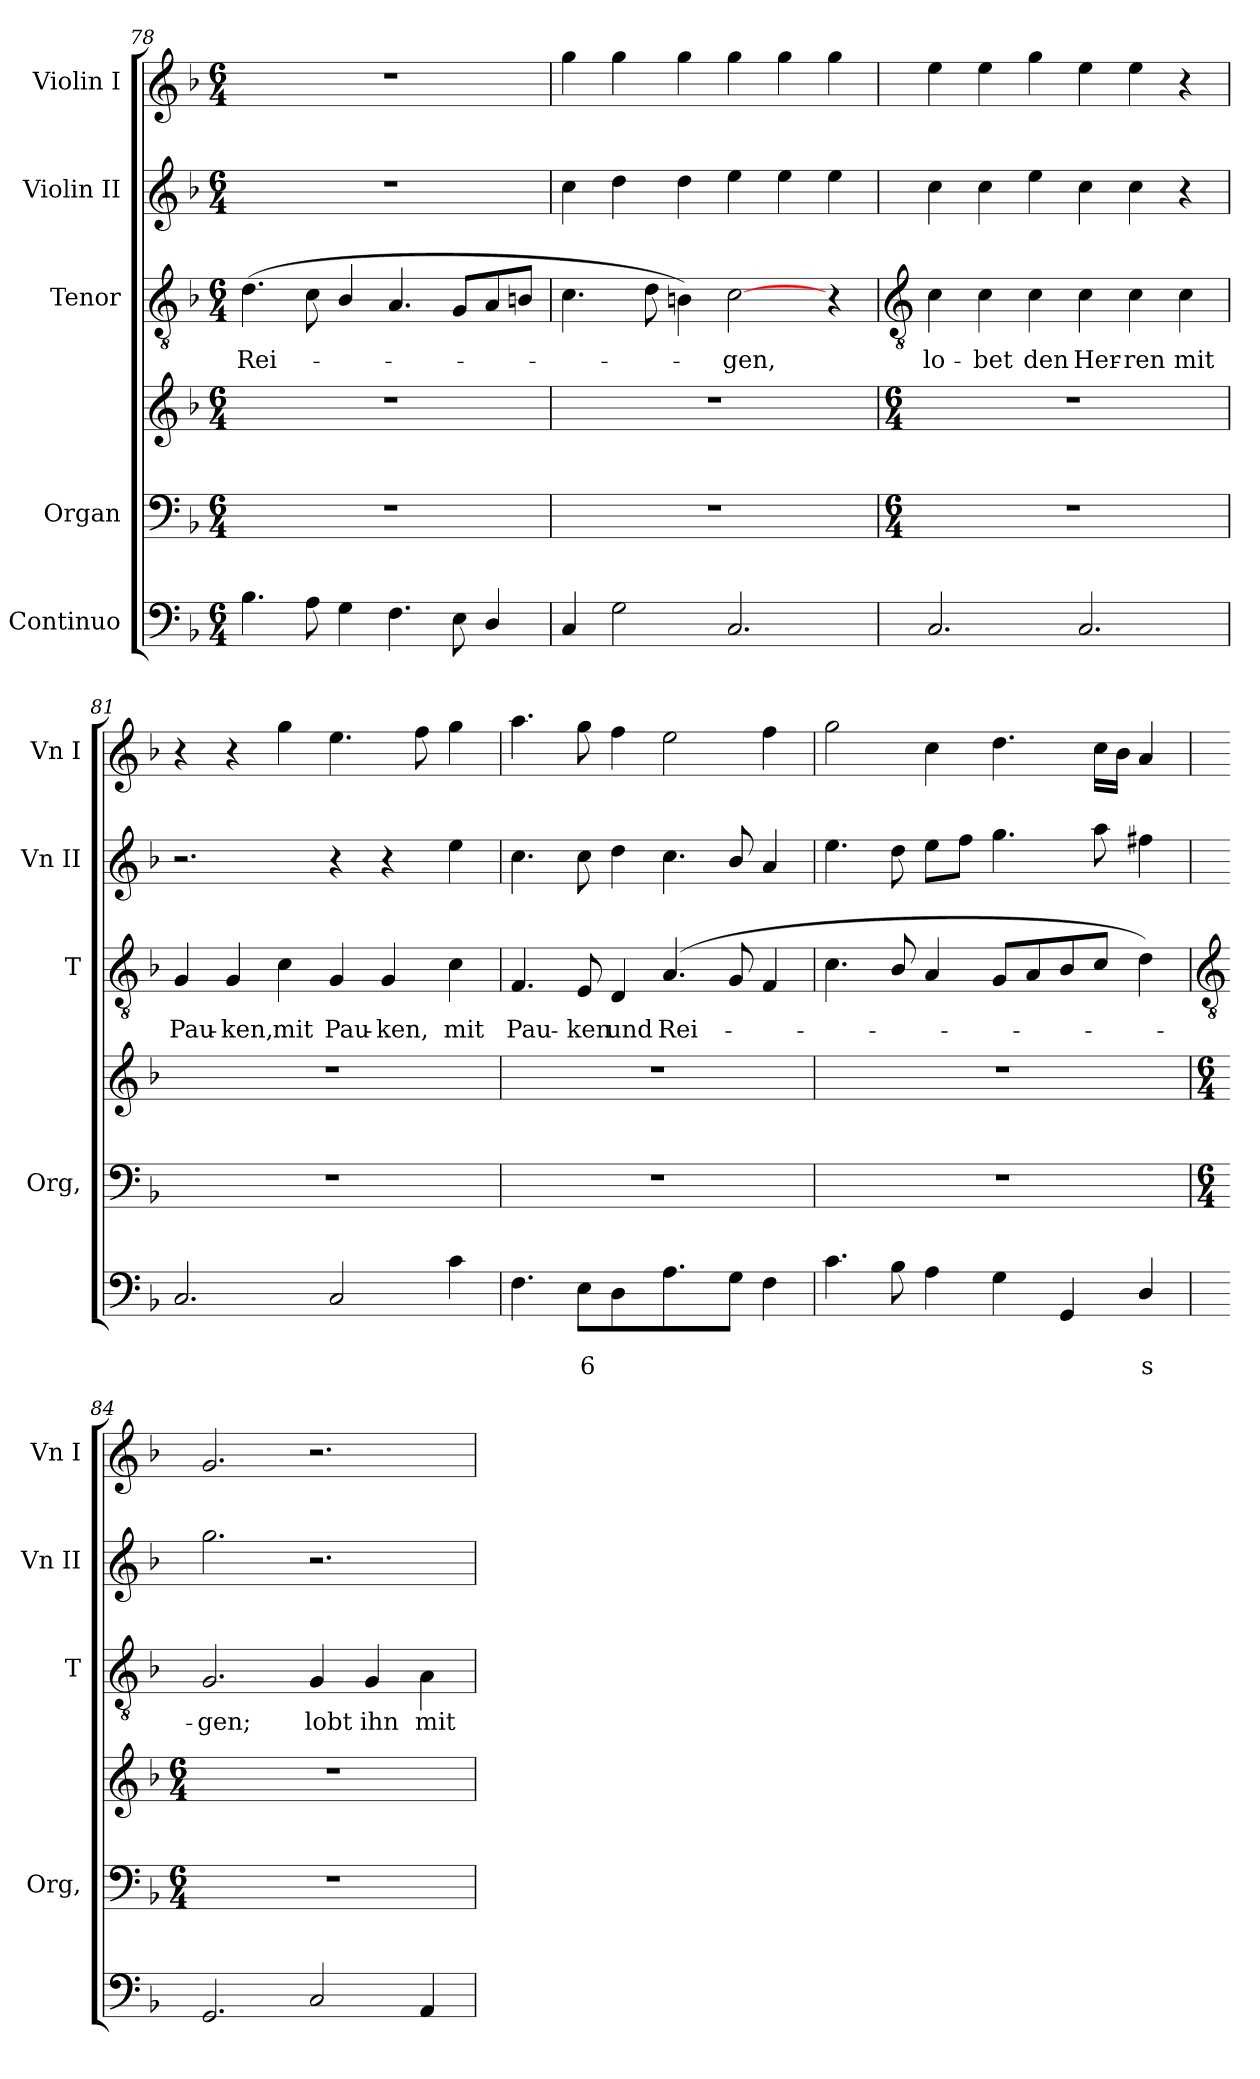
**kern	**text	**text	**kern	**kern	**kern	**text	**kern	**kern
*part5	*part5	*part5	*part4	*part4	*part3	*part3	*part2	*part1
*staff6	*staff6	*staff6	*staff5	*staff4	*staff3	*staff3	*staff2	*staff1
*I"Continuo	*	*	*I"Organ	*	*I"Tenor	*	*I"Violin II	*I"Violin I
*	*	*	*I'Org,	*	*I'T	*	*I'Vn II	*I'Vn I
*clefF4	*	*	*clefF4	*clefG2	*clefGv2	*	*clefG2	*clefG2
*k[b-]	*	*	*k[b-]	*k[b-]	*k[b-]	*	*k[b-]	*k[b-]
*F:	*	*	*F:	*F:	*F:	*	*F:	*F:
*M6/4	*	*	*M6/4	*M6/4	*M6/4	*	*M6/4	*M6/4
=78	=78	=78	=78	=78	=78	=78	=78	=78
!	!	!	!	!	!	!LO:LY:b	!LO:N:vis=1	!LO:N:vis=1
4.B-	.	.	1.r	1.r	(>4.d	Rei-	1.r	1.r
8A	.	.	.	.	8c	.	.	.
4G	.	.	.	.	4B-/	.	.	.
4.F	.	.	.	.	4.A	.	.	.
8E	.	.	.	.	8GL	.	.	.
4D/	.	.	.	.	8A	.	.	.
.	.	.	.	.	8BnJ	.	.	.
=79	=79	=79	=79	=79	=79	=79	=79	=79
4C	.	.	1.r	1.r	4.c	.	4cc	4gg
2G	.	.	.	.	.	.	4dd	4gg
.	.	.	.	.	8d	.	.	.
.	.	.	.	.	4Bn)	.	4dd	4gg
!	!	!	!	!	!	!LO:LY:b	!	!
2.C	.	.	.	.	[2c	gen,	4ee	4gg
.	.	.	.	.	.	.	4ee	4gg
.	.	.	.	.	4r	.	4ee	4gg
!!LO:LB:g=z
=80	=80	=80	=80	=80	=80	=80	=80	=80
*	*	*	*	*	*clefGv2	*	*	*
*	*	*	*M6/4	*M6/4	*	*	*	*
!	!	!	!	!	!	!LO:LY:b	!	!
2.C	.	.	1.r	1.r	4c	lo-	4cc	4ee
!	!	!	!	!	!	!LO:LY:b	!	!
.	.	.	.	.	4c	-bet	4cc	4ee
!	!	!	!	!	!	!LO:LY:b	!	!
.	.	.	.	.	4c	den	4ee	4gg
!	!	!	!	!	!	!LO:LY:b	!	!
2.C	.	.	.	.	4c	Her-	4cc	4ee
!	!	!	!	!	!	!LO:LY:b	!	!
.	.	.	.	.	4c	-ren	4cc	4ee
!	!	!	!	!	!	!LO:LY:b	!	!
.	.	.	.	.	4c	mit	4r	4r
=81	=81	=81	=81	=81	=81	=81	=81	=81
!	!	!	!	!	!	!LO:LY:b	!	!
2.C	.	.	1.r	1.r	4G	Pau-	2.r	4r
!	!	!	!	!	!	!LO:LY:b	!	!
.	.	.	.	.	4G	-ken,	.	4r
!	!	!	!	!	!	!LO:LY:b	!	!
.	.	.	.	.	4c	mit	.	4gg
!	!	!	!	!	!	!LO:LY:b	!	!
2C	.	.	.	.	4G	Pau-	4r	4.ee
!	!	!	!	!	!	!LO:LY:b	!	!
.	.	.	.	.	4G	-ken,	4r	.
.	.	.	.	.	.	.	.	8ff
!	!	!	!	!	!	!LO:LY:b	!	!
4c	.	.	.	.	4c	mit	4ee	4gg
=82	=82	=82	=82	=82	=82	=82	=82	=82
!	!	!	!	!	!	!LO:LY:b	!	!
4.F	.	.	1.r	1.r	4.F	Pau-	4.cc	4.aa
!	!	!LO:LY:b	!	!	!	!LO:LY:b	!	!
8EL	.	6	.	.	8E	-ken	8cc	8gg
!	!	!	!	!	!	!LO:LY:b	!	!
4D	.	.	.	.	4D	und	4dd	4ff
!	!	!	!	!	!	!LO:LY:b	!	!
4.A	.	.	.	.	(<4.A	Rei-	4.cc	2ee
8GJ	.	.	.	.	8G/	.	8b-/	.
4F	.	.	.	.	4F/	.	4a	4ff
=83	=83	=83	=83	=83	=83	=83	=83	=83
4.c	.	.	1.r	1.r	4.c	.	4.ee	2gg
8B-	.	.	.	.	8B-/	.	8dd	.
4A	.	.	.	.	4A	.	8eeL	4cc
.	.	.	.	.	.	.	8ffJ	.
4G	.	.	.	.	8GL	.	4.gg	4.dd
.	.	.	.	.	8A	.	.	.
4GG	.	.	.	.	8B-	.	.	.
.	.	.	.	.	8cJ	.	8aa	16ccLL
.	.	.	.	.	.	.	.	16b-JJ
!	!	!LO:LY:b	!	!	!	!	!	!
4D/	.	s	.	.	4d)	.	4ff#X	4a/
!!LO:LB:g=z
=84	=84	=84	=84	=84	=84	=84	=84	=84
*	*	*	*	*	*clefGv2	*	*	*
*	*	*	*M6/4	*M6/4	*	*	*	*
!	!	!	!	!	!	!LO:LY:b	!	!
2.GG	.	.	1.r	1.r	2.G	gen;	2.gg	2.g
!	!	!	!	!	!	!LO:LY:b	!	!
2C	.	.	.	.	4G	lobt	2.r	2.r
!	!	!	!	!	!	!LO:LY:b	!	!
.	.	.	.	.	4G	ihn	.	.
!	!	!	!	!	!	!LO:LY:b	!	!
4AA	.	.	.	.	4A\	mit	.	.
=	=	=	=	=	=	=	=	=
*-	*-	*-	*-	*-	*-	*-	*-	*-
